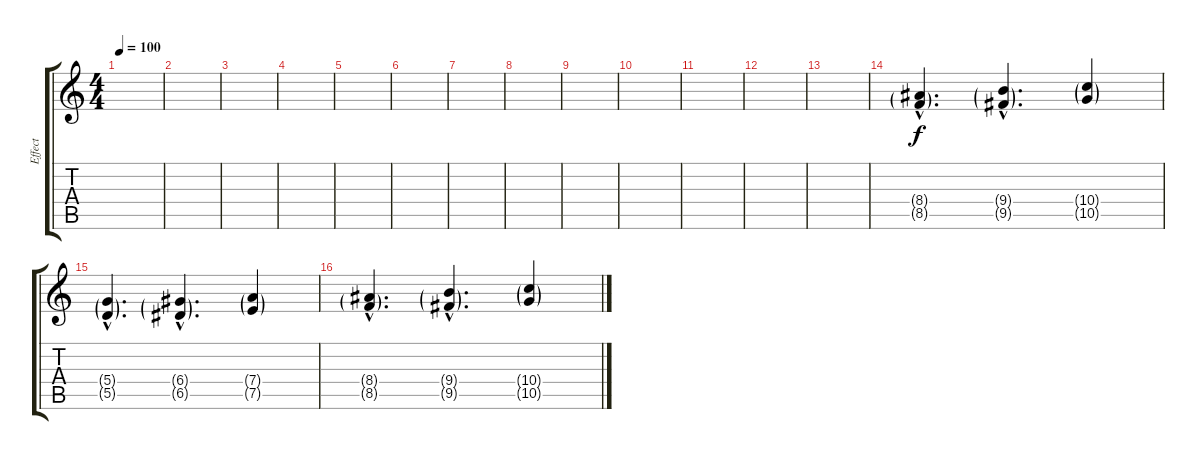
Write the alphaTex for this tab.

\track ("Effect" "Effect") {instrument distortionguitar}
\staff {score tabs}
\tuning (E4 B3 G3 D3 A2 D2) {hide}
\ts (4 4)
\tempo 100
\clef g2
\ks c
|
|
|
|
|
|
|
|
|
|
|
|
|
(8.4{g hac} 8.5{g hac}).4{d instrument distortionguitar} (9.4{g hac} 9.5{g hac}).4{d} (10.4{g} 10.5{g}).4 |
(5.4{g hac} 5.5{g hac}).4{d} (6.4{g hac} 6.5{g hac}).4{d} (7.4{g} 7.5{g}).4 |
(8.4{g hac} 8.5{g hac}).4{d instrument distortionguitar} (9.4{g hac} 9.5{g hac}).4{d} (10.4{g} 10.5{g}).4
